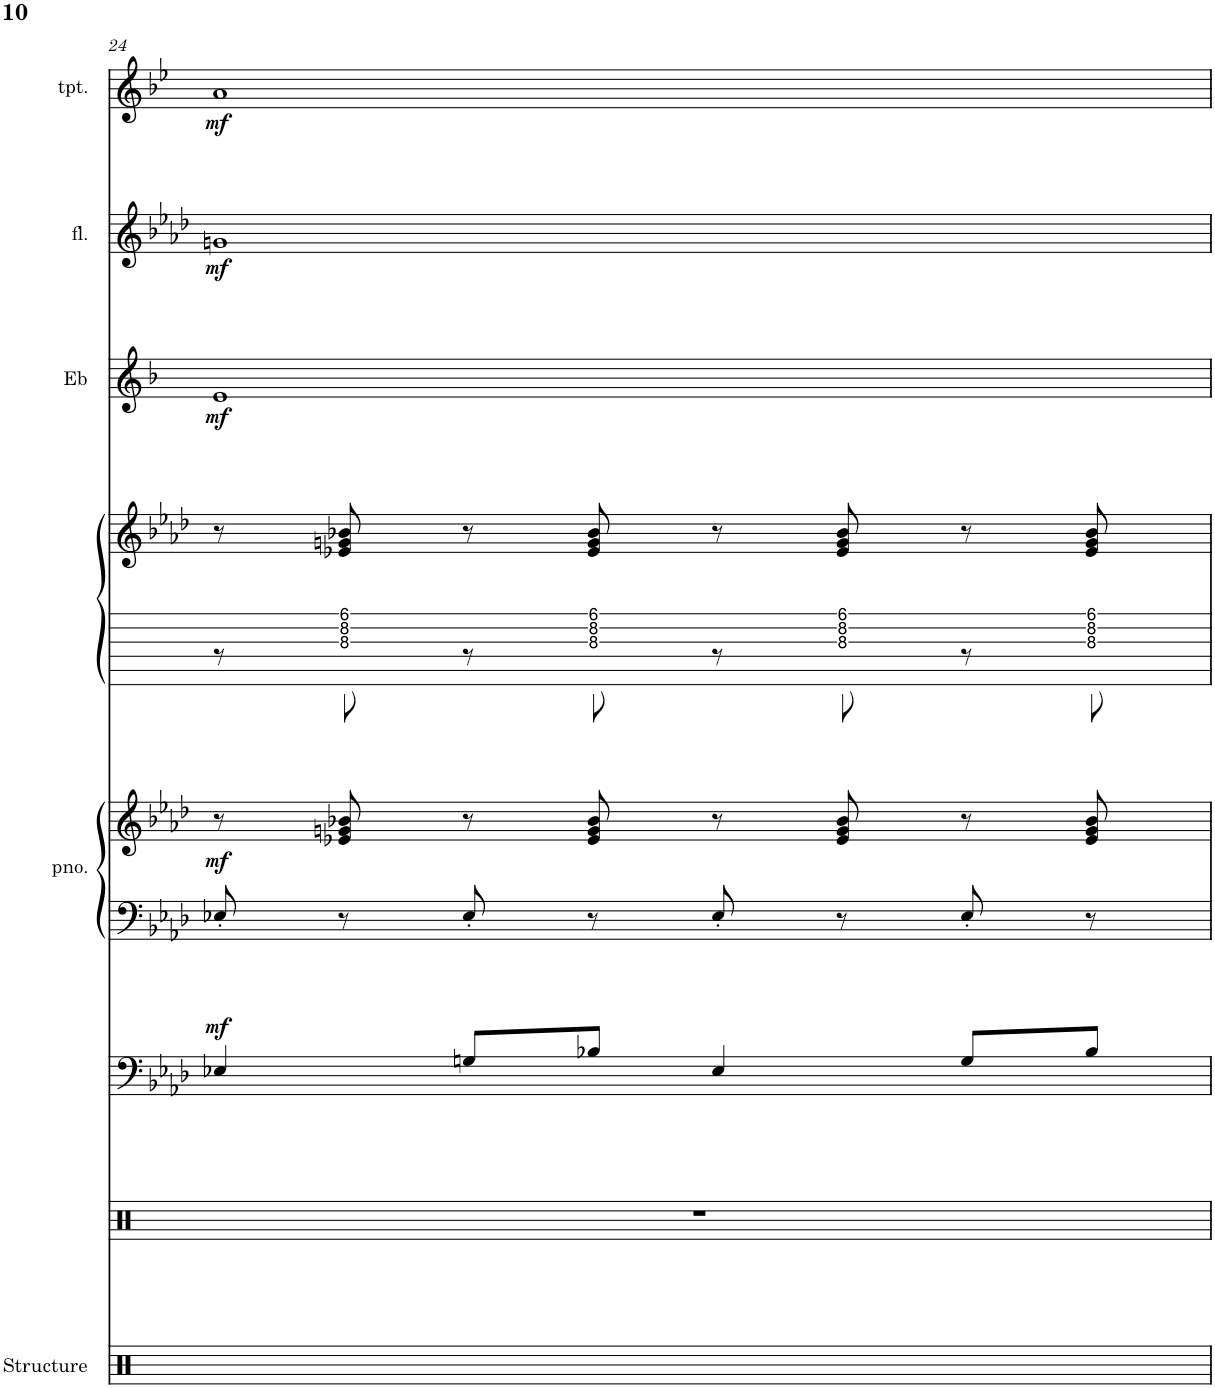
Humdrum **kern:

**kern	**kern	**kern	**dynam	**kern	**kern	**dynam	**kern	**kern	**kern	**dynam	**kern	**dynam	**kern	**dynam
*part8	*part7	*part6	*part6	*part5	*part5	*part5	*part4	*part4	*part3	*part3	*part2	*part2	*part1	*part1
*staff10	*staff9	*staff8	*staff8	*staff7	*staff6	*staff6/7	*staff5	*staff4	*staff3	*staff3	*staff2	*staff2	*staff1	*staff1
*I"Structure	*I"Drumset	*I"Bass	*	*I"Piano	*	*	*I"Rhythmn	*	*I"Sax Alto	*	*I"Flute	*	*I"Trompette	*
*I'Structure	*	*	*	*I'pno.	*	*	*	*	*	*	*I'fl.	*	*I'tpt.	*
!!LO:PB:g=z
*clefX	*clefX	*clefF4	*	*clefF4	*clefG2	*	*	*clefG2	*clefG2	*	*clefG2	*	*clefG2	*
*	*	*Trd7c12	*	*	*	*	*	*	*Trd4c9	*	*	*	*Trd1c2	*
*k[b-e-a-d-]	*k[b-e-a-d-]	*k[b-e-a-d-]	*	*k[b-e-a-d-]	*k[b-e-a-d-]	*	*k[b-e-a-d-]	*k[b-e-a-d-]	*k[b-]	*	*k[b-e-a-d-]	*	*k[b-e-]	*
*f:	*f:	*f:	*	*f:	*f:	*	*f:	*f:	*d:	*	*f:	*	*g:	*
*M4/4	*M4/4	*M4/4	*	*M4/4	*M4/4	*	*M4/4	*M4/4	*M4/4	*	*M4/4	*	*M4/4	*
=24	=24	=24	=24	=24	=24	=24	=24	=24	=24	=24	=24	=24	=24	=24
!	!	!	!LO:DY:a	!	!	!LO:DY:b	!	!	!	!LO:DY:b	!	!LO:DY:b	!	!LO:DY:b
1ryy	1r	4E-X/	mf	8E-X'/	8r	mf	8r	8r	1e	mf	1gn	mf	1a	mf
.	.	.	.	8r	8e-X/ 8gn/ 8b-X/	.	8e-X\ 8gn\ 8b-X\	8e-X/ 8gn/ 8b-X/	.	.	.	.	.	.
.	.	8Gn/L	.	8E-'/	8r	.	8r	8r	.	.	.	.	.	.
.	.	8B-X/J	.	8r	8e-/ 8g/ 8b-/	.	8e-\ 8g\ 8b-\	8e-/ 8g/ 8b-/	.	.	.	.	.	.
.	.	4E-/	.	8E-'/	8r	.	8r	8r	.	.	.	.	.	.
.	.	.	.	8r	8e-/ 8g/ 8b-/	.	8e-\ 8g\ 8b-\	8e-/ 8g/ 8b-/	.	.	.	.	.	.
.	.	8G/L	.	8E-'/	8r	.	8r	8r	.	.	.	.	.	.
.	.	8B-/J	.	8r	8e-/ 8g/ 8b-/	.	8e-\ 8g\ 8b-\	8e-/ 8g/ 8b-/	.	.	.	.	.	.
=	=	=	=	=	=	=	=	=	=	=	=	=	=	=
*-	*-	*-	*-	*-	*-	*-	*-	*-	*-	*-	*-	*-	*-	*-
